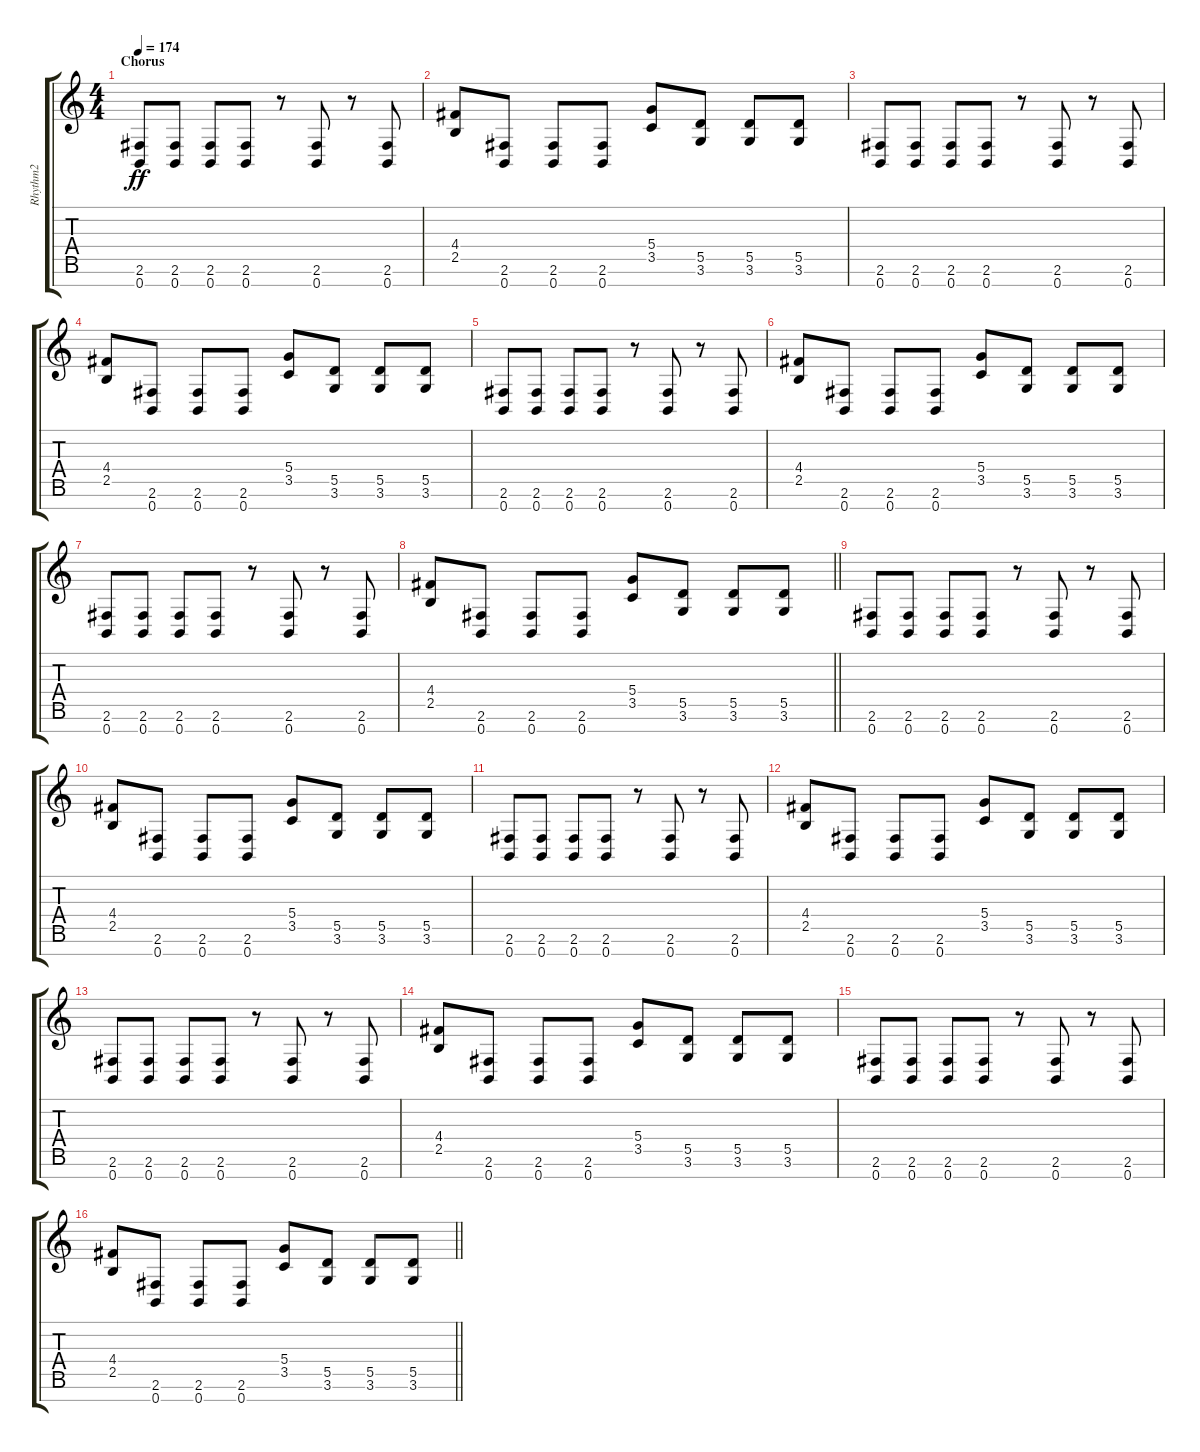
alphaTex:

\track ("Rhythm2" "Rhythm2") {instrument overdrivenguitar}
\staff {score tabs}
\tuning (E4 B3 G3 D3 A2 E2 B1) {hide}
\ts (4 4)
\section ("" "Chorus")
\tempo 174
\clef g2
\ks c
(2.6 0.7).8{dy ff} (2.6 0.7).8 (2.6 0.7).8 (2.6 0.7).8 r.8 (2.6 0.7).8 r.8 (2.6 0.7).8 |
(4.4 2.5).8 (2.6 0.7).8 (2.6 0.7).8 (2.6 0.7).8 (5.4 3.5).8 (5.5 3.6).8 (5.5 3.6).8 (5.5 3.6).8 |
(2.6 0.7).8 (2.6 0.7).8 (2.6 0.7).8 (2.6 0.7).8 r.8 (2.6 0.7).8 r.8 (2.6 0.7).8 |
(4.4 2.5).8 (2.6 0.7).8 (2.6 0.7).8 (2.6 0.7).8 (5.4 3.5).8 (5.5 3.6).8 (5.5 3.6).8 (5.5 3.6).8 |
(2.6 0.7).8 (2.6 0.7).8 (2.6 0.7).8 (2.6 0.7).8 r.8 (2.6 0.7).8 r.8 (2.6 0.7).8 |
(4.4 2.5).8 (2.6 0.7).8 (2.6 0.7).8 (2.6 0.7).8 (5.4 3.5).8 (5.5 3.6).8 (5.5 3.6).8 (5.5 3.6).8 |
(2.6 0.7).8 (2.6 0.7).8 (2.6 0.7).8 (2.6 0.7).8 r.8 (2.6 0.7).8 r.8 (2.6 0.7).8 |
\barLineRight lightlight
(4.4 2.5).8 (2.6 0.7).8 (2.6 0.7).8 (2.6 0.7).8 (5.4 3.5).8 (5.5 3.6).8 (5.5 3.6).8 (5.5 3.6).8 |
(2.6 0.7).8 (2.6 0.7).8 (2.6 0.7).8 (2.6 0.7).8 r.8 (2.6 0.7).8 r.8 (2.6 0.7).8 |
(4.4 2.5).8 (2.6 0.7).8 (2.6 0.7).8 (2.6 0.7).8 (5.4 3.5).8 (5.5 3.6).8 (5.5 3.6).8 (5.5 3.6).8 |
(2.6 0.7).8 (2.6 0.7).8 (2.6 0.7).8 (2.6 0.7).8 r.8 (2.6 0.7).8 r.8 (2.6 0.7).8 |
(4.4 2.5).8 (2.6 0.7).8 (2.6 0.7).8 (2.6 0.7).8 (5.4 3.5).8 (5.5 3.6).8 (5.5 3.6).8 (5.5 3.6).8 |
(2.6 0.7).8 (2.6 0.7).8 (2.6 0.7).8 (2.6 0.7).8 r.8 (2.6 0.7).8 r.8 (2.6 0.7).8 |
(4.4 2.5).8 (2.6 0.7).8 (2.6 0.7).8 (2.6 0.7).8 (5.4 3.5).8 (5.5 3.6).8 (5.5 3.6).8 (5.5 3.6).8 |
(2.6 0.7).8 (2.6 0.7).8 (2.6 0.7).8 (2.6 0.7).8 r.8 (2.6 0.7).8 r.8 (2.6 0.7).8 |
\barLineRight lightlight
(4.4 2.5).8 (2.6 0.7).8 (2.6 0.7).8 (2.6 0.7).8 (5.4 3.5).8 (5.5 3.6).8 (5.5 3.6).8 (5.5 3.6).8
